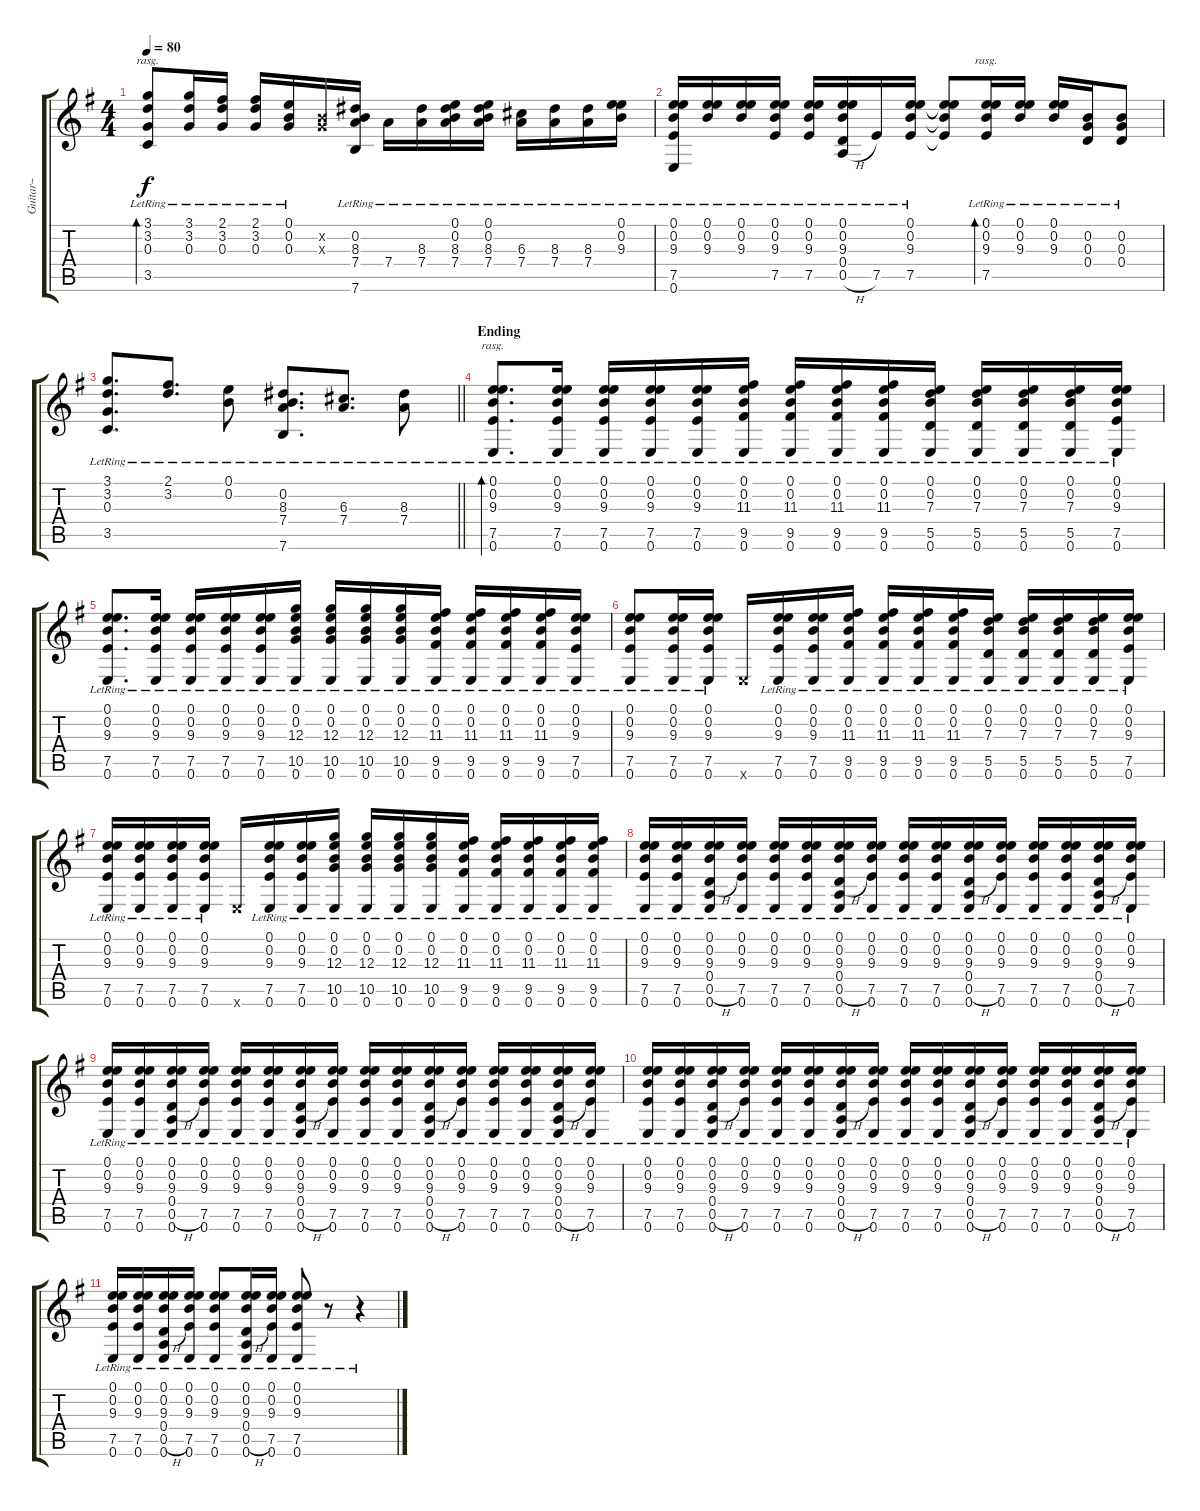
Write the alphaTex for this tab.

\track ("Guitar~" "Guitar~") {instrument acousticguitarsteel}
\staff {score tabs}
\tuning (E4 B3 G3 D3 A2 E2) {hide}
\ts (4 4)
\tempo 80
\clef g2
\ks g
(3.1{lr} 3.2{lr} 0.3{lr} 3.5{lr}).8{bd 120 rasg ii dy f} (3.1{lr} 3.2{lr} 0.3{lr}).16 (2.1{lr} 3.2{lr} 0.3{lr}).16 (2.1{lr} 3.2{lr} 0.3{lr}).16 (0.1{lr} 0.2{lr} 0.3{lr}).16 (0.2{x} 0.3{x}).16 (0.2{lr} 8.3{lr} 7.4{lr} 7.6{lr}).16 7.4{lr}.16 (8.3{lr} 7.4{lr}).16 (0.1{lr} 0.2{lr} 8.3{lr} 7.4{lr}).16 (0.1{lr} 0.2{lr} 8.3{lr} 7.4{lr}).16 (6.3{lr} 7.4{lr}).16 (8.3{lr} 7.4{lr}).16 (8.3{lr} 7.4{lr}).16{txt ""} (0.1{lr} 0.2{lr} 9.3{lr}).16 |
(0.1{lr} 0.2{lr} 9.3{lr} 7.5{lr} 0.6{lr}).16 (0.1{lr} 0.2{lr} 9.3{lr}).16 (0.1{lr} 0.2{lr} 9.3{lr}).16 (0.1{lr} 0.2{lr} 9.3{lr} 7.5{lr}).16 (0.1{lr} 0.2{lr} 9.3{lr} 7.5{lr}).16 (0.1{lr} 0.2{lr} 9.3{lr} 0.4{lr} 0.5{h lr}).16 7.5{lr}.16 (0.1{lr} 0.2{lr} 9.3{lr} 7.5{lr}).16 (0.1{t} 0.2{t} 9.3{t} 7.5{t}).8 (0.1{lr} 0.2{lr} 9.3{lr} 7.5{lr}).16{bd 120 rasg ii} (0.1{lr} 0.2{lr} 9.3{lr}).16 (0.1{lr} 0.2{lr} 9.3{lr}).16 (0.2{lr} 0.3{lr} 0.4{lr}).16 (0.2{lr} 0.3{lr} 0.4{lr}).8 |
\barLineRight lightlight
(3.1{lr} 3.2{lr} 0.3{lr} 3.5{lr}).8{d} (2.1{lr} 3.2{lr}).8{d} (0.1{lr} 0.2{lr}).8 (0.2{lr} 8.3{lr} 7.4{lr} 7.6{lr}).8{d} (6.3{lr} 7.4{lr}).8{d} (8.3{lr} 7.4{lr}).8 |
\section ("" "Ending")
(0.1{lr} 0.2{lr} 9.3{lr} 7.5{lr} 0.6{lr}).8{d bd 120 rasg ii} (0.1{lr} 0.2{lr} 9.3{lr} 7.5{lr} 0.6{lr}).16 (0.1{lr} 0.2{lr} 9.3{lr} 7.5{lr} 0.6{lr}).16 (0.1{lr} 0.2{lr} 9.3{lr} 7.5{lr} 0.6{lr}).16 (0.1{lr} 0.2{lr} 9.3{lr} 7.5{lr} 0.6{lr}).16 (0.1{lr} 0.2{lr} 11.3{lr} 9.5{lr} 0.6{lr}).16 (0.1{lr} 0.2{lr} 11.3{lr} 9.5{lr} 0.6{lr}).16 (0.1{lr} 0.2{lr} 11.3{lr} 9.5{lr} 0.6{lr}).16 (0.1{lr} 0.2{lr} 11.3{lr} 9.5{lr} 0.6{lr}).16 (0.1{lr} 0.2{lr} 7.3{lr} 5.5{lr} 0.6{lr}).16 (0.1{lr} 0.2{lr} 7.3{lr} 5.5{lr} 0.6{lr}).16 (0.1{lr} 0.2{lr} 7.3{lr} 5.5{lr} 0.6{lr}).16 (0.1{lr} 0.2{lr} 7.3{lr} 5.5{lr} 0.6{lr}).16 (0.1{lr} 0.2{lr} 9.3{lr} 7.5{lr} 0.6{lr}).16 |
(0.1{lr} 0.2{lr} 9.3{lr} 7.5{lr} 0.6{lr}).8{d} (0.1{lr} 0.2{lr} 9.3{lr} 7.5{lr} 0.6{lr}).16 (0.1{lr} 0.2{lr} 9.3{lr} 7.5{lr} 0.6{lr}).16 (0.1{lr} 0.2{lr} 9.3{lr} 7.5{lr} 0.6{lr}).16 (0.1{lr} 0.2{lr} 9.3{lr} 7.5{lr} 0.6{lr}).16 (0.1{lr} 0.2{lr} 12.3{lr} 10.5{lr} 0.6{lr}).16 (0.1{lr} 0.2{lr} 12.3{lr} 10.5{lr} 0.6{lr}).16 (0.1{lr} 0.2{lr} 12.3{lr} 10.5{lr} 0.6{lr}).16 (0.1{lr} 0.2{lr} 12.3{lr} 10.5{lr} 0.6{lr}).16 (0.1{lr} 0.2{lr} 11.3{lr} 9.5{lr} 0.6{lr}).16 (0.1{lr} 0.2{lr} 11.3{lr} 9.5{lr} 0.6{lr}).16 (0.1{lr} 0.2{lr} 11.3{lr} 9.5{lr} 0.6{lr}).16 (0.1{lr} 0.2{lr} 11.3{lr} 9.5{lr} 0.6{lr}).16 (0.1{lr} 0.2{lr} 9.3{lr} 7.5{lr} 0.6{lr}).16 |
(0.1{lr} 0.2{lr} 9.3{lr} 7.5{lr} 0.6{lr}).8 (0.1{lr} 0.2{lr} 9.3{lr} 7.5{lr} 0.6{lr}).16 (0.1{lr} 0.2{lr} 9.3{lr} 7.5{lr} 0.6{lr}).16 0.6{x}.16 (0.1{lr} 0.2{lr} 9.3{lr} 7.5{lr} 0.6{lr}).16 (0.1{lr} 0.2{lr} 9.3{lr} 7.5{lr} 0.6{lr}).16 (0.1{lr} 0.2{lr} 11.3{lr} 9.5{lr} 0.6{lr}).16 (0.1{lr} 0.2{lr} 11.3{lr} 9.5{lr} 0.6{lr}).16 (0.1{lr} 0.2{lr} 11.3{lr} 9.5{lr} 0.6{lr}).16 (0.1{lr} 0.2{lr} 11.3{lr} 9.5{lr} 0.6{lr}).16 (0.1{lr} 0.2{lr} 7.3{lr} 5.5{lr} 0.6{lr}).16 (0.1{lr} 0.2{lr} 7.3{lr} 5.5{lr} 0.6{lr}).16 (0.1{lr} 0.2{lr} 7.3{lr} 5.5{lr} 0.6{lr}).16 (0.1{lr} 0.2{lr} 7.3{lr} 5.5{lr} 0.6{lr}).16 (0.1{lr} 0.2{lr} 9.3{lr} 7.5{lr} 0.6{lr}).16 |
(0.1{lr} 0.2{lr} 9.3{lr} 7.5{lr} 0.6{lr}).16 (0.1{lr} 0.2{lr} 9.3{lr} 7.5{lr} 0.6{lr}).16 (0.1{lr} 0.2{lr} 9.3{lr} 7.5{lr} 0.6{lr}).16 (0.1{lr} 0.2{lr} 9.3{lr} 7.5{lr} 0.6{lr}).16 0.6{x}.16 (0.1{lr} 0.2{lr} 9.3{lr} 7.5{lr} 0.6{lr}).16 (0.1{lr} 0.2{lr} 9.3{lr} 7.5{lr} 0.6{lr}).16 (0.1{lr} 0.2{lr} 12.3{lr} 10.5{lr} 0.6{lr}).16{txt ""} (0.1{lr} 0.2{lr} 12.3{lr} 10.5{lr} 0.6{lr}).16 (0.1{lr} 0.2{lr} 12.3{lr} 10.5{lr} 0.6{lr}).16 (0.1{lr} 0.2{lr} 12.3{lr} 10.5{lr} 0.6{lr}).16 (0.1{lr} 0.2{lr} 11.3{lr} 9.5{lr} 0.6{lr}).16 (0.1{lr} 0.2{lr} 11.3{lr} 9.5{lr} 0.6{lr}).16 (0.1{lr} 0.2{lr} 11.3{lr} 9.5{lr} 0.6{lr}).16 (0.1{lr} 0.2{lr} 11.3{lr} 9.5{lr} 0.6{lr}).16 (0.1{lr} 0.2{lr} 11.3{lr} 9.5{lr} 0.6{lr}).16 |
(0.1{lr} 0.2{lr} 9.3{lr} 7.5{lr} 0.6{lr}).16 (0.1{lr} 0.2{lr} 9.3{lr} 7.5{lr} 0.6{lr}).16 (0.1{lr} 0.2{lr} 9.3{lr} 0.4{lr} 0.5{h lr} 0.6{lr}).16 (0.1{lr} 0.2{lr} 9.3{lr} 7.5{lr} 0.6{lr}).16 (0.1{lr} 0.2{lr} 9.3{lr} 7.5{lr} 0.6{lr}).16 (0.1{lr} 0.2{lr} 9.3{lr} 7.5{lr} 0.6{lr}).16 (0.1{lr} 0.2{lr} 9.3{lr} 0.4{lr} 0.5{h lr} 0.6{lr}).16 (0.1{lr} 0.2{lr} 9.3{lr} 7.5{lr} 0.6{lr}).16 (0.1{lr} 0.2{lr} 9.3{lr} 7.5{lr} 0.6{lr}).16 (0.1{lr} 0.2{lr} 9.3{lr} 7.5{lr} 0.6{lr}).16 (0.1{lr} 0.2{lr} 9.3{lr} 0.4{lr} 0.5{h lr} 0.6{lr}).16 (0.1{lr} 0.2{lr} 9.3{lr} 7.5{lr} 0.6{lr}).16 (0.1{lr} 0.2{lr} 9.3{lr} 7.5{lr} 0.6{lr}).16 (0.1{lr} 0.2{lr} 9.3{lr} 7.5{lr} 0.6{lr}).16 (0.1{lr} 0.2{lr} 9.3{lr} 0.4{lr} 0.5{h lr} 0.6{lr}).16 (0.1{lr} 0.2{lr} 9.3{lr} 7.5{lr} 0.6{lr}).16 |
(0.1{lr} 0.2{lr} 9.3{lr} 7.5{lr} 0.6{lr}).16 (0.1{lr} 0.2{lr} 9.3{lr} 7.5{lr} 0.6{lr}).16 (0.1{lr} 0.2{lr} 9.3{lr} 0.4{lr} 0.5{h lr} 0.6{lr}).16 (0.1{lr} 0.2{lr} 9.3{lr} 7.5{lr} 0.6{lr}).16 (0.1{lr} 0.2{lr} 9.3{lr} 7.5{lr} 0.6{lr}).16 (0.1{lr} 0.2{lr} 9.3{lr} 7.5{lr} 0.6{lr}).16 (0.1{lr} 0.2{lr} 9.3{lr} 0.4{lr} 0.5{h lr} 0.6{lr}).16 (0.1{lr} 0.2{lr} 9.3{lr} 7.5{lr} 0.6{lr}).16 (0.1{lr} 0.2{lr} 9.3{lr} 7.5{lr} 0.6{lr}).16 (0.1{lr} 0.2{lr} 9.3{lr} 7.5{lr} 0.6{lr}).16 (0.1{lr} 0.2{lr} 9.3{lr} 0.4{lr} 0.5{h lr} 0.6{lr}).16 (0.1{lr} 0.2{lr} 9.3{lr} 7.5{lr} 0.6{lr}).16 (0.1{lr} 0.2{lr} 9.3{lr} 7.5{lr} 0.6{lr}).16 (0.1{lr} 0.2{lr} 9.3{lr} 7.5{lr} 0.6{lr}).16 (0.1{lr} 0.2{lr} 9.3{lr} 0.4{lr} 0.5{h lr} 0.6{lr}).16 (0.1{lr} 0.2{lr} 9.3{lr} 7.5{lr} 0.6{lr}).16 |
(0.1{lr} 0.2{lr} 9.3{lr} 7.5{lr} 0.6{lr}).16 (0.1{lr} 0.2{lr} 9.3{lr} 7.5{lr} 0.6{lr}).16 (0.1{lr} 0.2{lr} 9.3{lr} 0.4{lr} 0.5{h lr} 0.6{lr}).16 (0.1{lr} 0.2{lr} 9.3{lr} 7.5{lr} 0.6{lr}).16 (0.1{lr} 0.2{lr} 9.3{lr} 7.5{lr} 0.6{lr}).16 (0.1{lr} 0.2{lr} 9.3{lr} 7.5{lr} 0.6{lr}).16 (0.1{lr} 0.2{lr} 9.3{lr} 0.4{lr} 0.5{h lr} 0.6{lr}).16 (0.1{lr} 0.2{lr} 9.3{lr} 7.5{lr} 0.6{lr}).16 (0.1{lr} 0.2{lr} 9.3{lr} 7.5{lr} 0.6{lr}).16 (0.1{lr} 0.2{lr} 9.3{lr} 7.5{lr} 0.6{lr}).16 (0.1{lr} 0.2{lr} 9.3{lr} 0.4{lr} 0.5{h lr} 0.6{lr}).16 (0.1{lr} 0.2{lr} 9.3{lr} 7.5{lr} 0.6{lr}).16 (0.1{lr} 0.2{lr} 9.3{lr} 7.5{lr} 0.6{lr}).16 (0.1{lr} 0.2{lr} 9.3{lr} 7.5{lr} 0.6{lr}).16 (0.1{lr} 0.2{lr} 9.3{lr} 0.4{lr} 0.5{h lr} 0.6{lr}).16 (0.1{lr} 0.2{lr} 9.3{lr} 7.5{lr} 0.6{lr}).16 |
(0.1{lr} 0.2{lr} 9.3{lr} 7.5{lr} 0.6{lr}).16 (0.1{lr} 0.2{lr} 9.3{lr} 7.5{lr} 0.6{lr}).16 (0.1{lr} 0.2{lr} 9.3{lr} 0.4{lr} 0.5{h lr} 0.6{lr}).16 (0.1{lr} 0.2{lr} 9.3{lr} 7.5{lr} 0.6{lr}).16 (0.1{lr} 0.2{lr} 9.3{lr} 7.5{lr} 0.6{lr}).8 (0.1{lr} 0.2{lr} 9.3{lr} 0.4{lr} 0.5{h lr} 0.6{lr}).16 (0.1{lr} 0.2{lr} 9.3{lr} 7.5{lr} 0.6{lr}).16 (0.1{lr} 0.2{lr} 9.3{lr} 7.5{lr} 0.6{lr}).8 r.8 r.4
